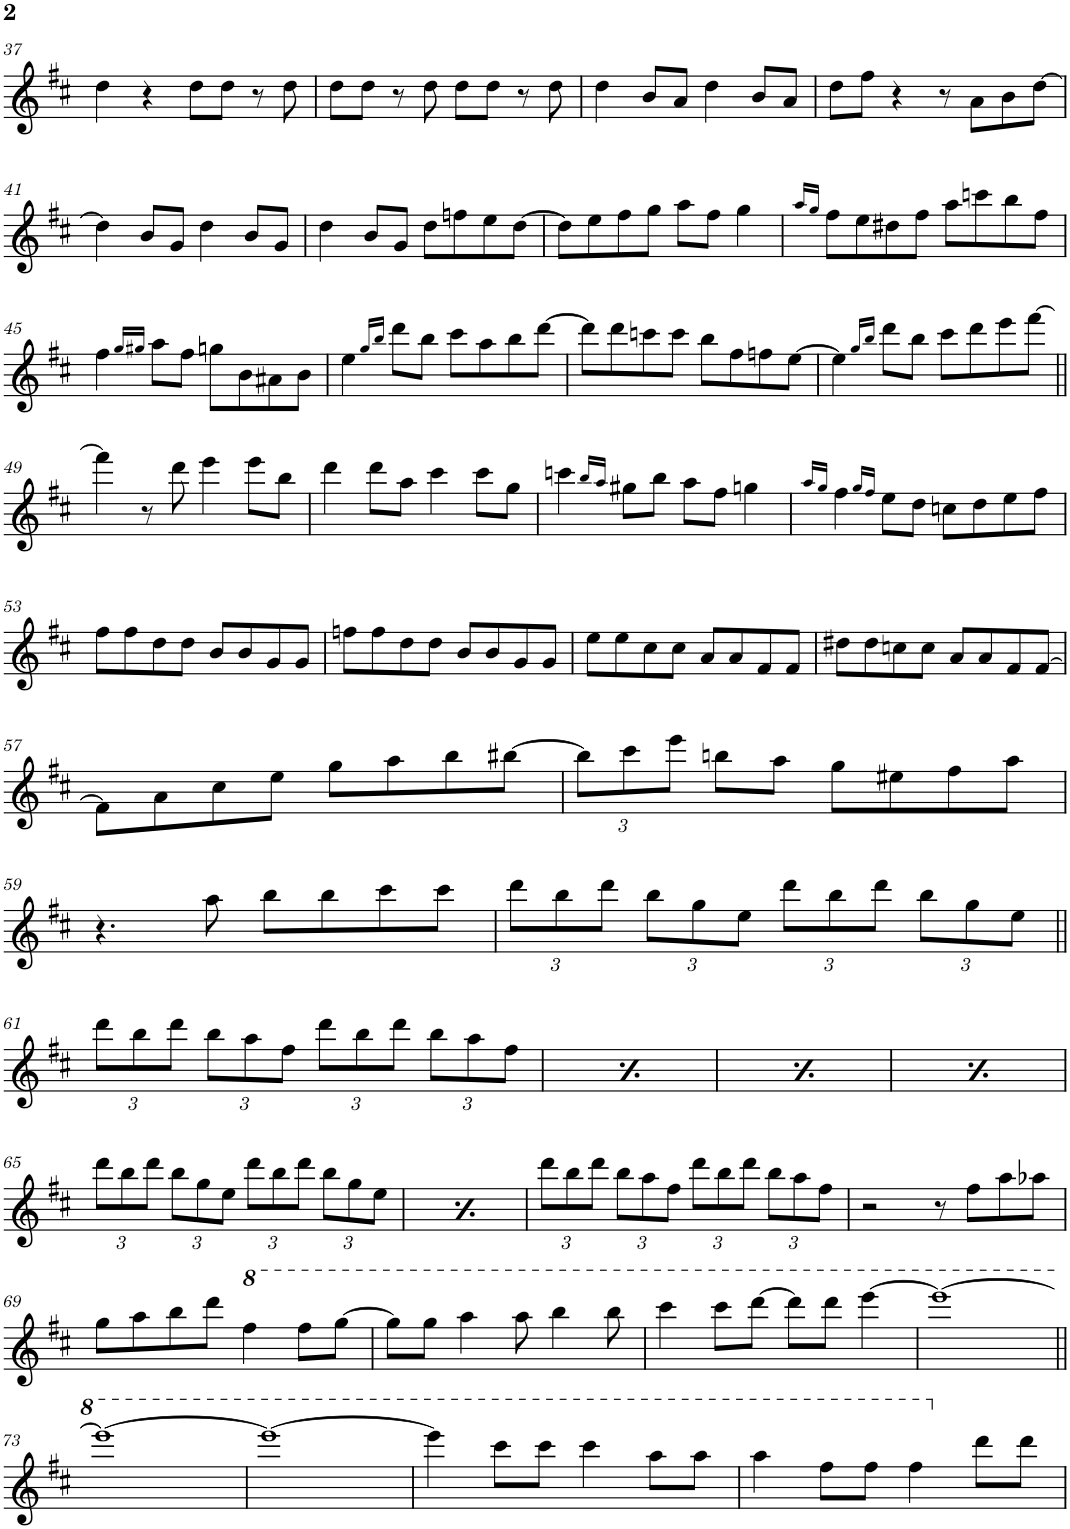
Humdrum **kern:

**kern
*part1
*staff1
*I"バリトン サクソフォーン
!!LO:PB:g=z
*clefG2
*Trd12c21
*k[f#c#]
*M2/2
*met(c|)
=37
4dd\
4r
8dd\L
8dd\J
8r
8dd\
=38
8dd\L
8dd\J
8r
8dd\
8dd\L
8dd\J
8r
8dd\
=39
4dd\
8b/L
8a/J
4dd\
8b/L
8a/J
=40
8dd\L
8ff#\J
4r
8r
8a\L
8b\
[8dd\J
!!LO:LB:g=z
=41
4dd\]
8b/L
8g/J
4dd\
8b/L
8g/J
=42
4dd\
8b/L
8g/J
8dd\L
8ffn\
8ee\
[8dd\J
=43
8dd\L]
8ee\
8ff#\
8gg\J
8aa\L
8ff#\J
4gg\
=44
16qaa/LL
16qgg/JJ
8ff#\L
8ee\
8dd#X\
8ff#\J
8aa\L
8cccn\
8bb\
8ff#\J
!!LO:LB:g=z
=45
4ff#\
16qgg/LL
16qgg#X/JJ
8aa\L
8ff#\J
8ggn\L
8b\
8a#X\
8b\J
=46
4ee\
16qgg/LL
16qbb/JJ
8ddd\L
8bb\J
8ccc#\L
8aa\
8bb\
[8ddd\J
=47
8ddd\L]
8ddd\
8cccn\
8ccc\J
8bb\L
8ff#\
8ffn\
[8ee\J
=48
4ee\]
16qgg/LL
16qbb/JJ
8ddd\L
8bb\J
8ccc#\L
8ddd\
8eee\
[8fff#\J
!!LO:LB:g=z
=49||
4fff#\]
8r
8ddd\
4eee\
8eee\L
8bb\J
=50
4ddd\
8ddd\L
8aa\J
4ccc#\
8ccc#\L
8gg\J
=51
4cccn\
16qbb/LL
16qaa/JJ
8gg#X\L
8bb\J
8aa\L
8ff#\J
4ggn\
=52
16qaa/LL
16qgg/JJ
4ff#\
16qgg/LL
16qff#/JJ
8ee\L
8dd\J
8ccn\L
8dd\
8ee\
8ff#\J
!!LO:LB:g=z
=53
8ff#\L
8ff#\
8dd\
8dd\J
8b/L
8b/
8g/
8g/J
=54
8ffn\L
8ff\
8dd\
8dd\J
8b/L
8b/
8g/
8g/J
=55
8ee\L
8ee\
8cc#\
8cc#\J
8a/L
8a/
8f#/
8f#/J
=56
8dd#X\L
8dd#\
8ccn\
8cc\J
8a/L
8a/
8f#/
[8f#/J
!!LO:LB:g=z
=57
8f#\L]
8a\
8cc#\
8ee\J
8gg\L
8aa\
8bb\
[8bb#X\J
=58
*Xbrackettup
12bb#\L]
12ccc#\
12eee\J
8bbn\L
8aa\J
8gg\L
8ee#X\
8ff#\
8aa\J
!!LO:LB:g=z
=59
4.r
8aa\
8bb\L
8bb\
8ccc#\
8ccc#\J
=60
12ddd\L
12bb\
12ddd\J
12bb\L
12gg\
12ee\J
12ddd\L
12bb\
12ddd\J
12bb\L
12gg\
12ee\J
!!LO:LB:g=z
=61||
12ddd\L
12bb\
12ddd\J
12bb\L
12aa\
12ff#\J
12ddd\L
12bb\
12ddd\J
12bb\L
12aa\
12ff#\J
=62
12ddd\L
12bb\
12ddd\J
12bb\L
12aa\
12ff#\J
12ddd\L
12bb\
12ddd\J
12bb\L
12aa\
12ff#\J
=63
12ddd\L
12bb\
12ddd\J
12bb\L
12aa\
12ff#\J
12ddd\L
12bb\
12ddd\J
12bb\L
12aa\
12ff#\J
=64
12ddd\L
12bb\
12ddd\J
12bb\L
12aa\
12ff#\J
12ddd\L
12bb\
12ddd\J
12bb\L
12aa\
12ff#\J
!!LO:LB:g=z
=65
12ddd\L
12bb\
12ddd\J
12bb\L
12gg\
12ee\J
12ddd\L
12bb\
12ddd\J
12bb\L
12gg\
12ee\J
=66
12ddd\L
12bb\
12ddd\J
12bb\L
12gg\
12ee\J
12ddd\L
12bb\
12ddd\J
12bb\L
12gg\
12ee\J
=67
12ddd\L
12bb\
12ddd\J
12bb\L
12aa\
12ff#\J
12ddd\L
12bb\
12ddd\J
12bb\L
12aa\
12ff#\J
=68
2r
8r
8ff#\L
8aa\
8aa-X\J
!!LO:LB:g=z
=69
8gg\L
8aa\
8bb\
8ddd\J
*8va
4fff#\
8fff#\L
[8ggg\J
=70
8ggg\L]
8ggg\J
4aaa\
8aaa\
4bbb\
8bbb\
=71
4cccc#\
8cccc#\L
[8dddd\J
8dddd\L]
8dddd\J
[4eeee\
=72
1eeee_
!!LO:LB:g=z
=73||
1eeee_
=74
1eeee_
=75
4eeee\]
8cccc#\L
8cccc#\J
4cccc#\
8aaa\L
8aaa\J
=76
4aaa\
8fff#\L
8fff#\J
4fff#\
*X8va
8ddd\L
8ddd\J
=
*-
